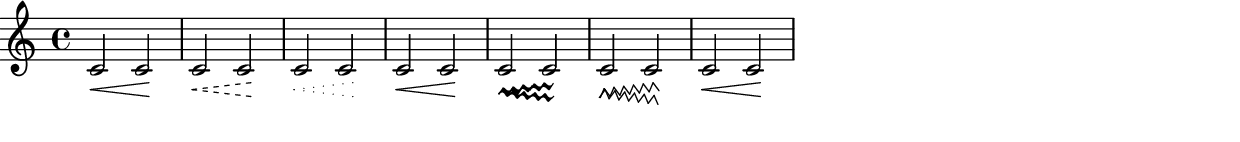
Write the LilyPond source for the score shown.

%% Generated by lilypond-book
%% Options: [exampleindent=10.16\mm,indent=0\mm,line-width=160\mm]
\include "lilypond-book-preamble.ly"


% ****************************************************************
% Start cut-&-pastable-section
% ****************************************************************

#(ly:set-option 'eps-box-padding 3.000000)



\paper {
  indent = 0\mm
  line-width = 160\mm
  % offset the left padding, also add 1mm as lilypond creates cropped
  % images with a little space on the right
  line-width = #(- line-width (* mm  3.000000) (* mm 1))
}

\layout {
  
}




% ****************************************************************
% ly snippet:
% ****************************************************************
\sourcefilename "snippets/hairpins-with-different-line-styles.ly"
\sourcefileline 0
%% DO NOT EDIT this file manually; it was automatically
%% generated from the LilyPond Snippet Repository
%% (http://lsr.di.unimi.it).
%%
%% Make any changes in the LSR itself, or in
%% `Documentation/snippets/new/`, then run
%% `scripts/auxiliar/makelsr.pl`.
%%
%% This file is in the public domain.

\version "2.23.13"

\header {
%% Translation of GIT committish: a8a85e19654e46d725563e6deba44083ef137a2c
  texidocja = "
ヘアピンには @code{line-interface} のスタイルを用いることができます:
dashed-line, dotted-line, line, trill, zigzag です。
"
  doctitleja = "異なるライン スタイルのヘアピン"

%% Translation of GIT committish: a3fd5364fc4f247579da0ed2bfea887ab37285c6
  texidocfr = "
Les lignes d'un soufflet peuvent adopter tous les styles permis par la
@code{line-interface} : discontinu, pointillé, continu, ondulé ou en
zigzag.
"

  doctitlefr = "Stylisation des lignes de soufflet"

%% Translation of GIT committish: 8ffecf6be17c6ec2ff87cf31873121a8cce29b09
  texidoces = "
Los reguladores pueden imprimirse en uno cualquiera de los estilos de
@code{line-interface}: discontinuo, punteado, línea, trino o zig-zag.

"
  doctitlees = "Reguladores con distintos estilos de línea"

%% Translation of GIT committish: 8ffecf6be17c6ec2ff87cf31873121a8cce29b09
  texidocca = "
Els reguladors poden imprimir-se en qualsevol dels estils de
@code{line-interface}: discontinu, puntejat, línia, tri o zig-zag.

"
  doctitleca = "Reguladors amb diferents estils de línia"

  lsrtags = "expressive-marks, tweaks-and-overrides"

  texidoc = "
Hairpins can take any style from @code{line-interface} - dashed-line,
dotted-line, line, trill or zigzag.
"

  doctitle = "Hairpins with different line styles"
} % begin verbatim


\relative c' {
  c2\< c\!
  \override Hairpin.style = #'dashed-line
  c2\< c\!
  \override Hairpin.style = #'dotted-line
  c2\< c\!
  \override Hairpin.style = #'line
  c2\< c\!
  \override Hairpin.style = #'trill
  c2\< c\!
  \override Hairpin.style = #'zigzag
  c2\< c\!
  \revert Hairpin.style
  c2\< c\!
}



% ****************************************************************
% end ly snippet
% ****************************************************************
